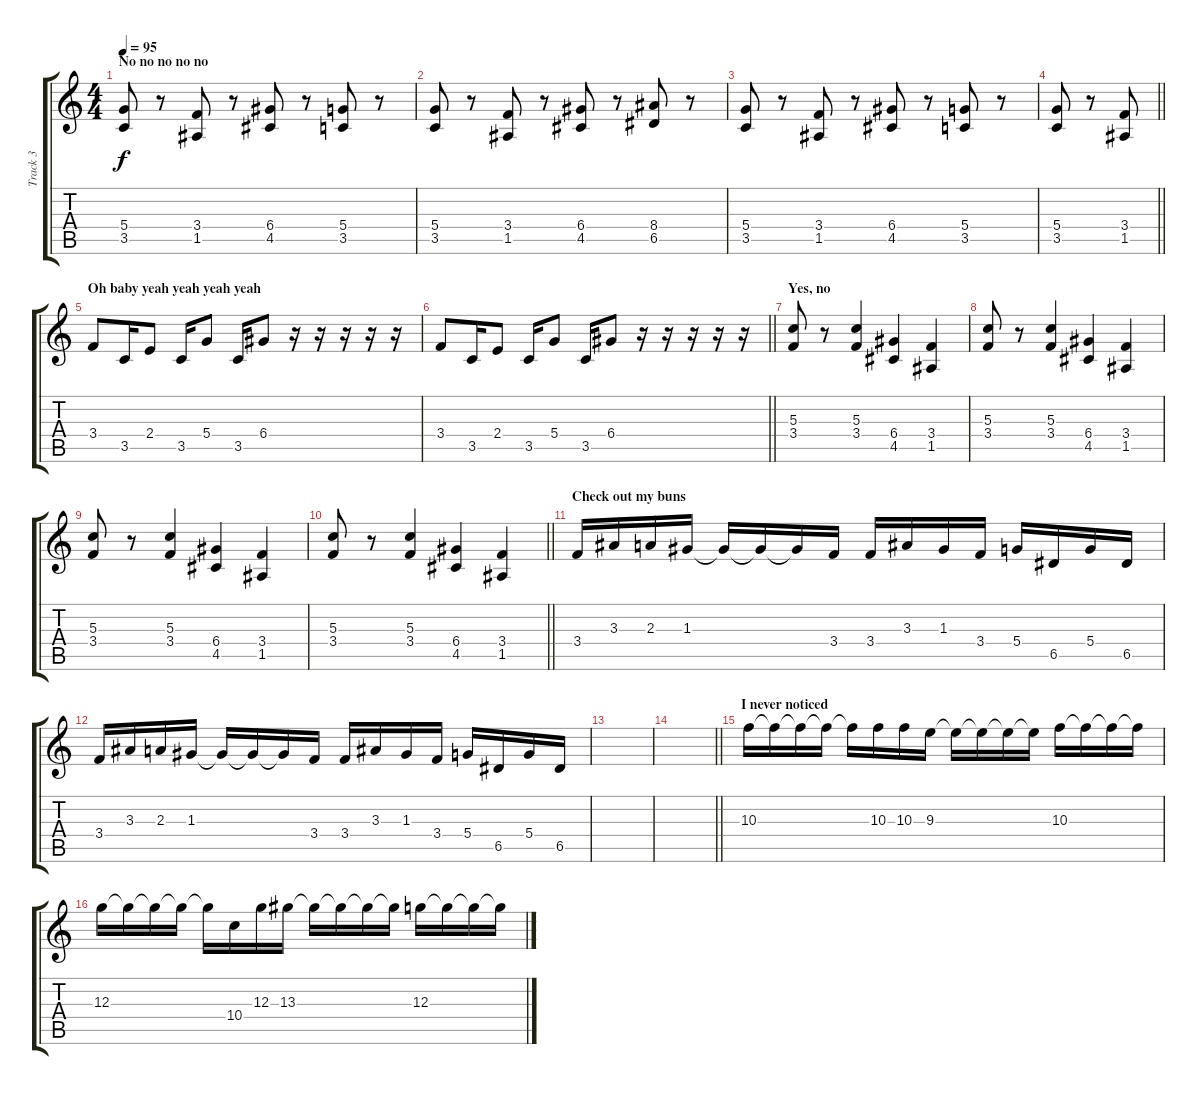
\track ("Track 3" "Track 3") {instrument distortionguitar}
\staff {score tabs}
\tuning (E4 B3 G3 D3 A2 E2) {hide}
\ts (4 4)
\section ("" "No no no no no")
\tempo 95
\clef g2
\ks c
(5.4 3.5).8{dy f} r.8 (3.4 1.5).8 r.8 (6.4 4.5).8 r.8 (5.4 3.5).8 r.8 |
(5.4 3.5).8 r.8 (3.4 1.5).8 r.8 (6.4 4.5).8 r.8 (8.4 6.5).8 r.8 |
(5.4 3.5).8 r.8 (3.4 1.5).8 r.8 (6.4 4.5).8 r.8 (5.4 3.5).8 r.8 |
\barLineRight lightlight
(5.4 3.5).8 r.8 (3.4 1.5).8 |
\section ("" "Oh baby yeah yeah yeah yeah")
3.4.8 3.5.16 2.4.8 3.5.16 5.4.8 3.5.16 6.4.8 r.16 r.16 r.16 r.16 r.16 |
\barLineRight lightlight
3.4.8 3.5.16 2.4.8 3.5.16 5.4.8 3.5.16 6.4.8 r.16 r.16 r.16 r.16 r.16 |
\section ("" "Yes, no")
(5.3 3.4).8 r.8 (5.3 3.4).4 (6.4 4.5).4 (3.4 1.5).4 |
(5.3 3.4).8 r.8 (5.3 3.4).4 (6.4 4.5).4 (3.4 1.5).4 |
(5.3 3.4).8 r.8 (5.3 3.4).4 (6.4 4.5).4 (3.4 1.5).4 |
\barLineRight lightlight
(5.3 3.4).8 r.8 (5.3 3.4).4 (6.4 4.5).4 (3.4 1.5).4 |
\section ("" "Check out my buns")
3.4.16 3.3.16 2.3.16 1.3.16 1.3{t}.16 1.3{t}.16 1.3{t}.16 3.4.16 3.4.16 3.3.16 1.3.16 3.4.16 5.4.16 6.5.16 5.4.16 6.5.16 |
3.4.16 3.3.16 2.3.16 1.3.16 1.3{t}.16 1.3{t}.16 1.3{t}.16 3.4.16 3.4.16 3.3.16 1.3.16 3.4.16 5.4.16 6.5.16 5.4.16 6.5.16 |
|
\barLineRight lightlight
|
\section ("" "I never noticed")
10.3.16 10.3{t}.16 10.3{t}.16 10.3{t}.16 10.3{t}.16 10.3.16 10.3.16 9.3.16 9.3{t}.16 9.3{t}.16 9.3{t}.16 9.3{t}.16 10.3.16 10.3{t}.16 10.3{t}.16 10.3{t}.16 |
12.3.16 12.3{t}.16 12.3{t}.16 12.3{t}.16 12.3{t}.16 10.4.16 12.3.16 13.3.16 13.3{t}.16 13.3{t}.16 13.3{t}.16 13.3{t}.16 12.3.16 12.3{t}.16 12.3{t}.16 12.3{t}.16
